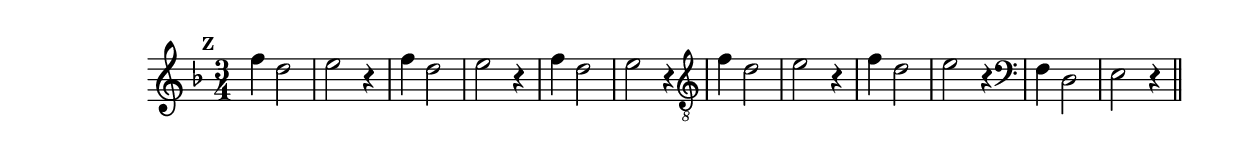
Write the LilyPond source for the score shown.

%% -*- coding: utf-8 -*-
\version "2.14.1"

%% \header { texidoc="Perguntas e Respostas"}

\relative c'' {

  \override Staff.TimeSignature #'style = #'()
  \time 3/4 
  \override Score.BarNumber #'transparent = ##t
  \override Score.RehearsalMark #'font-size = #-2
  \override Score.BarNumber #'transparent = ##t
  \set Score.markFormatter = #format-mark-numbers
  \key d \minor

  \mark 25

  %% CAVAQUINHO - BANJO
  \tag #'cv {
    f4 d2 | e r4 
  }

  %% BANDOLIM
  \tag #'bd {
    f4 d2 | e r4 
  }

  %% VIOLA
  \tag #'va {
    f4 d2 | e r4 
  }

  %% VIOLÃO TENOR
  \tag #'vt {
    \clef "G_8"
    f,4 d2 | e r4 
  }

  %% VIOLÃO
  \tag #'vi {
    \clef "G_8"
    f4 d2 | e r4 
  }

  %% BAIXO - BAIXOLÃO
  \tag #'bx {
    \clef bass
    f,4 d2 | e r4 
  }


  %% END DOCUMENT
  \bar "||"
}
